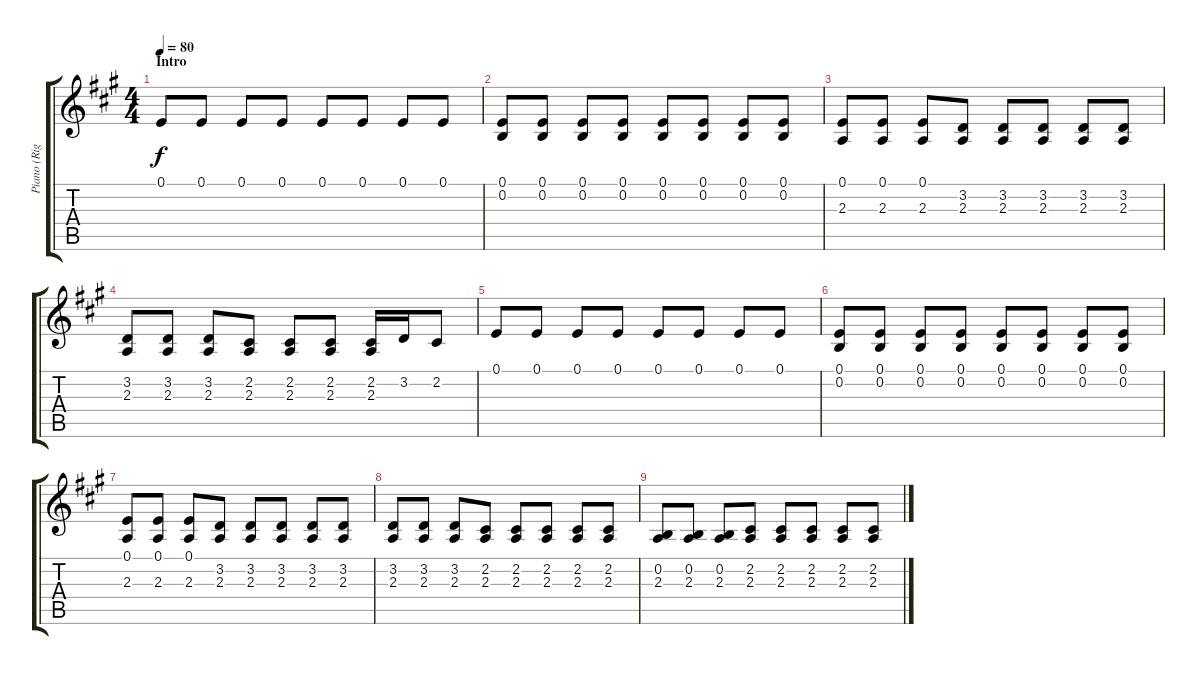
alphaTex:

\track ("Piano (Right hand)" "Piano (Rig") {instrument brightacousticpiano}
\staff {score tabs}
\tuning (E4 B3 G3 D3 A2 E2) {hide}
\ts (4 4)
\section ("" "Intro")
\tempo 80
\clef g2
\ks a
0.1.8{dy f instrument brightacousticpiano} 0.1.8 0.1.8 0.1.8 0.1.8 0.1.8 0.1.8 0.1.8 |
(0.1 0.2).8 (0.1 0.2).8 (0.1 0.2).8 (0.1 0.2).8 (0.1 0.2).8 (0.1 0.2).8 (0.1 0.2).8 (0.1 0.2).8 |
(0.1 2.3).8 (0.1 2.3).8 (0.1 2.3).8 (3.2 2.3).8 (3.2 2.3).8 (3.2 2.3).8 (3.2 2.3).8 (3.2 2.3).8 |
(3.2 2.3).8 (3.2 2.3).8 (3.2 2.3).8 (2.2 2.3).8 (2.2 2.3).8 (2.2 2.3).8 (2.2 2.3).16 3.2.16 2.2.8 |
0.1.8 0.1.8 0.1.8 0.1.8 0.1.8 0.1.8 0.1.8 0.1.8 |
(0.1 0.2).8 (0.1 0.2).8 (0.1 0.2).8 (0.1 0.2).8 (0.1 0.2).8 (0.1 0.2).8 (0.1 0.2).8 (0.1 0.2).8 |
(0.1 2.3).8 (0.1 2.3).8 (0.1 2.3).8 (3.2 2.3).8 (3.2 2.3).8 (3.2 2.3).8 (3.2 2.3).8 (3.2 2.3).8 |
(3.2 2.3).8 (3.2 2.3).8 (3.2 2.3).8 (2.2 2.3).8 (2.2 2.3).8 (2.2 2.3).8 (2.2 2.3).8 (2.2 2.3).8 |
(0.2 2.3).8 (0.2 2.3).8 (0.2 2.3).8 (2.2 2.3).8 (2.2 2.3).8 (2.2 2.3).8 (2.2 2.3).8 (2.2 2.3).8
